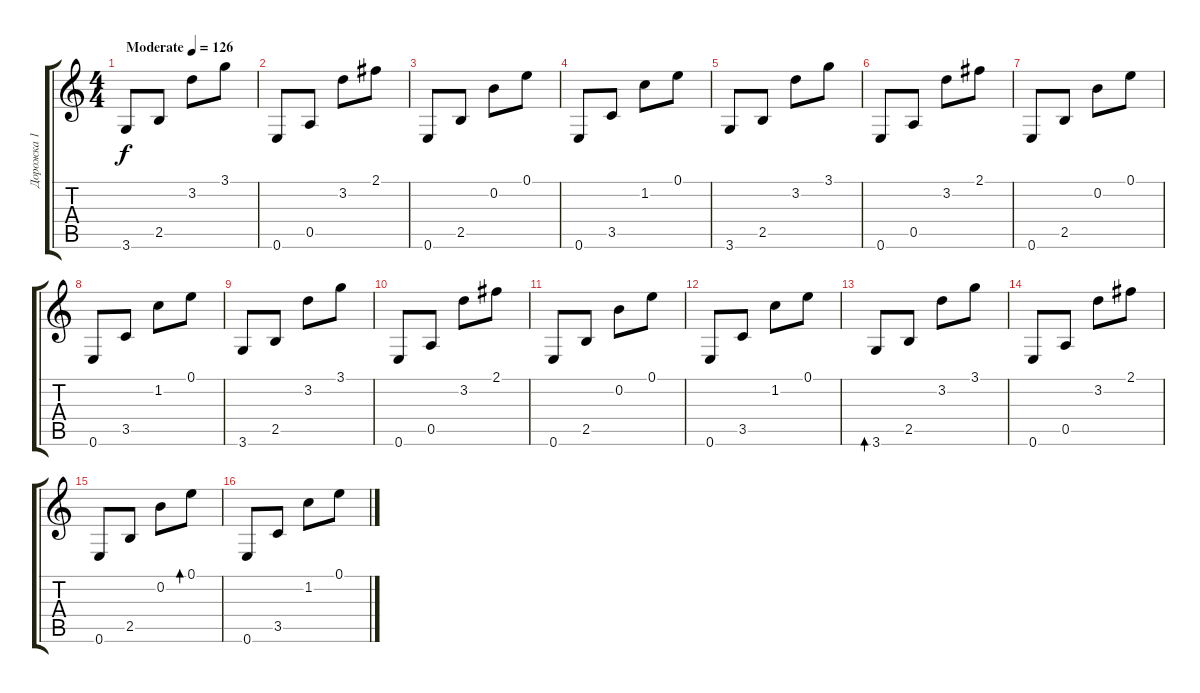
\track ("Дорожка 1" "Дорожка 1") {instrument acousticguitarsteel}
\staff {score tabs}
\tuning (E4 B3 G3 D3 A2 E2) {hide}
\ts (4 4)
\tempo (126 "Moderate")
\clef g2
\ks c
3.6.8{dy f instrument acousticguitarsteel} 2.5.8 3.2.8 3.1.8 |
0.6.8 0.5.8 3.2.8 2.1.8 |
0.6.8 2.5.8 0.2.8 0.1.8 |
0.6.8 3.5.8 1.2.8 0.1.8 |
3.6.8 2.5.8 3.2.8 3.1.8 |
0.6.8 0.5.8 3.2.8 2.1.8 |
0.6.8 2.5.8 0.2.8 0.1.8 |
0.6.8 3.5.8 1.2.8 0.1.8 |
3.6.8 2.5.8 3.2.8 3.1.8 |
0.6.8 0.5.8 3.2.8 2.1.8 |
0.6.8 2.5.8 0.2.8 0.1.8 |
0.6.8 3.5.8 1.2.8 0.1.8 |
3.6.8{bd 60} 2.5.8 3.2.8 3.1.8 |
0.6.8 0.5.8 3.2.8 2.1.8 |
0.6.8 2.5.8 0.2.8 0.1.8{bd 60} |
0.6.8 3.5.8 1.2.8 0.1.8
